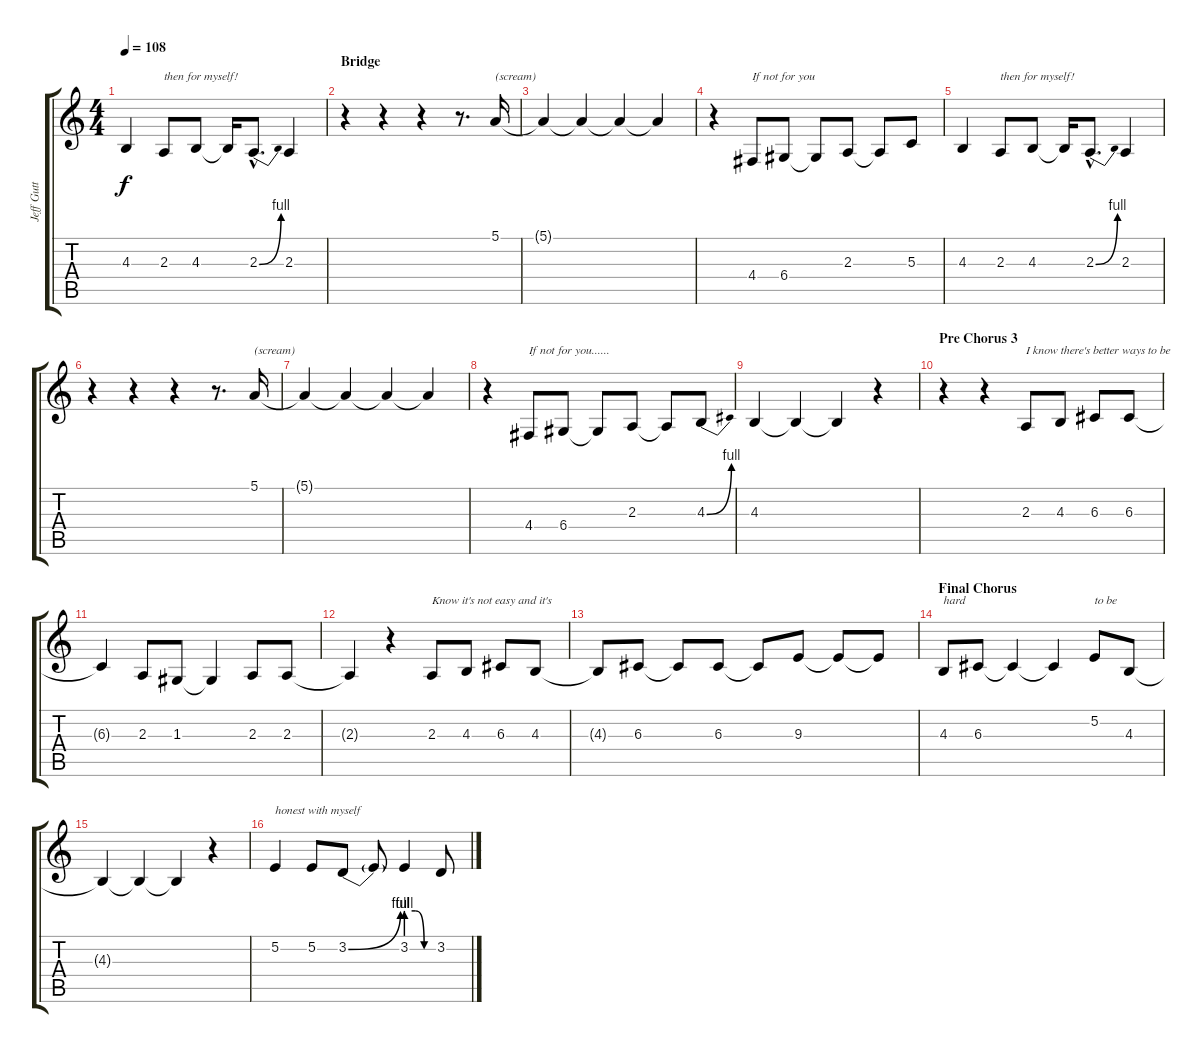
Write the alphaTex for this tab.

\track ("Jeff Gutt (Vocals)" "Jeff Gutt ") {instrument harmonica}
\staff {score tabs}
\tuning (E4 B3 G3 D3 A2 E2) {hide}
\ts (4 4)
\tempo 108
\clef g2
\ks c
4.3.4{dy f} 2.3.8{txt "then for myself!"} 4.3.8 4.3{t}.16 2.3{be (bend 0 0 60 4) hac}.8{d} 2.3.4 |
\section ("" "Bridge")
r.4 r.4 r.4 r.8{d} 5.1.16{txt "(scream)"} |
5.1{t}.4 5.1{t}.4 5.1{t}.4 5.1{t}.4 |
r.4 4.4.8{txt "If not for you"} 6.4.8 6.4{t}.8 2.3.8 2.3{t}.8 5.3.8 |
4.3.4 2.3.8{txt "then for myself!"} 4.3.8 4.3{t}.16 2.3{be (bend 0 0 60 4) hac}.8{d} 2.3.4 |
r.4 r.4 r.4 r.8{d} 5.1.16{txt "(scream)"} |
5.1{t}.4 5.1{t}.4 5.1{t}.4 5.1{t}.4 |
r.4 4.4.8{txt "If not for you......"} 6.4.8 6.4{t}.8 2.3.8 2.3{t}.8 4.3{be (bend 0 0 60 4)}.8 |
4.3.4 4.3{t}.4 4.3{t}.4 r.4 |
\section ("" "Pre Chorus 3")
r.4 r.4 2.3.8{txt "I know there's better ways to be"} 4.3.8 6.3.8 6.3.8 |
6.3{t}.4 2.3.8 1.3.8 1.3{t}.4 2.3.8 2.3.8 |
2.3{t}.4 r.4 2.3.8{txt "Know it's not easy and it's"} 4.3.8 6.3.8 4.3.8 |
4.3{t}.8 6.3.8 6.3{t}.8 6.3.8 6.3{t}.8 9.3.8 9.3{t}.8 9.3{t}.8 |
\section ("" "Final Chorus")
4.3.8{txt "hard"} 6.3.8 6.3{t}.4 6.3{t}.4 5.2.8{txt "to be"} 4.3.8 |
4.3{t}.4 4.3{t}.4 4.3{t}.4 r.4 |
5.2.4{txt "honest with myself"} 5.2.8 3.2{be (bend 0 0 60 4)}.8 3.2{t}.8 3.2{be (custom 0 4 20 4 40 0 60 0)}.4 3.2.8
